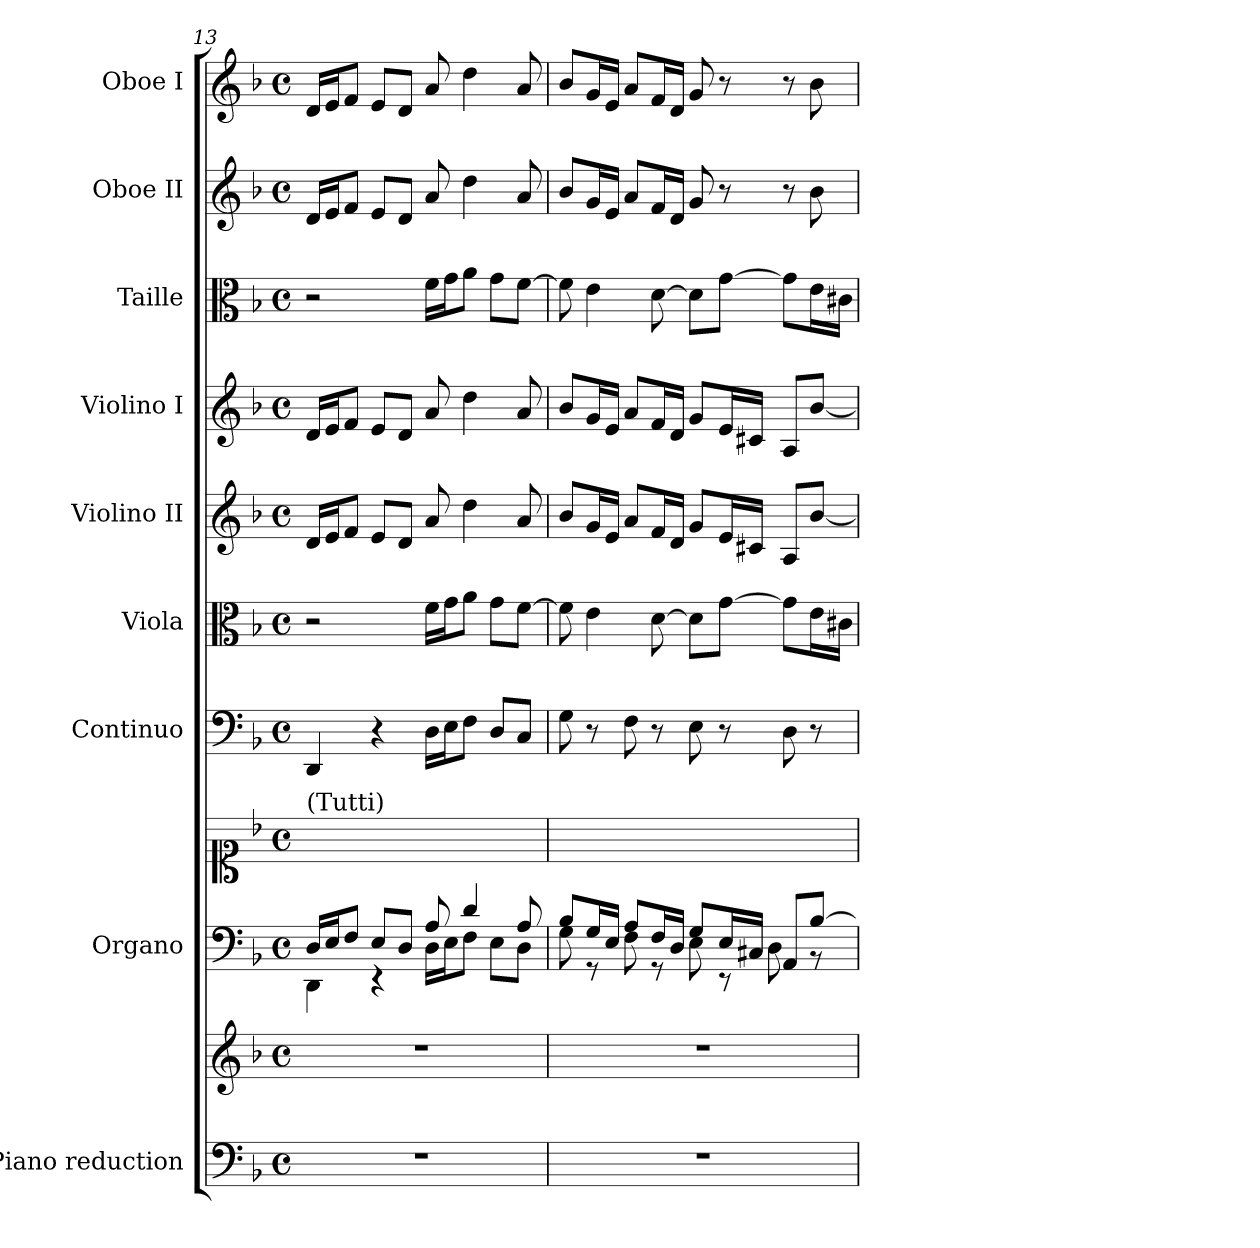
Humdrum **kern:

**kern	**kern	**kern	**kern	**kern	**kern	**kern	**kern	**kern	**kern	**kern
*part9	*part9	*part8	*part8	*part7	*part6	*part5	*part4	*part3	*part2	*part1
*staff11	*staff10	*staff9	*staff8	*staff7	*staff6	*staff5	*staff4	*staff3	*staff2	*staff1
*I"Piano reduction	*	*I"Organo	*	*I"Continuo	*I"Viola	*I"Violino II	*I"Violino I	*I"Taille	*I"Oboe II	*I"Oboe I
*I'Pno	*	*	*	*	*I'Vla	*I'Vln	*I'Vln	*	*I'Ob	*I'Ob
!!LO:PB:g=z
*clefF4	*clefG2	*clefF4	*clefC1	*clefF4	*clefC3	*clefG2	*clefG2	*clefC3	*clefG2	*clefG2
*k[b-]	*k[b-]	*k[b-]	*k[b-]	*k[b-]	*k[b-]	*k[b-]	*k[b-]	*k[b-]	*k[b-]	*k[b-]
*M4/4	*M4/4	*M4/4	*M4/4	*M4/4	*M4/4	*M4/4	*M4/4	*M4/4	*M4/4	*M4/4
*met(c)	*met(c)	*met(c)	*met(c)	*met(c)	*met(c)	*met(c)	*met(c)	*met(c)	*met(c)	*met(c)
=13	=13	=13	=13	=13	=13	=13	=13	=13	=13	=13
*	*	*^	*	*	*	*	*	*	*	*
!	!	!	!	!LO:TX:a:t=(Tutti)	!	!	!	!	!	!	!
1r	1r	16D/LL	4DD\	1ryy	4DD/	2r	16d/LL	16d/LL	2r	16d/LL	16d/LL
.	.	16E/J	.	.	.	.	16e/J	16e/J	.	16e/J	16e/J
.	.	8F/J	.	.	.	.	8f/J	8f/J	.	8f/J	8f/J
.	.	8E/L	4r	.	4r	.	8e/L	8e/L	.	8e/L	8e/L
.	.	8D/J	.	.	.	.	8d/J	8d/J	.	8d/J	8d/J
.	.	8A/	16D\LL	.	16D\LL	16f\LL	8a/	8a/	16f\LL	8a/	8a/
.	.	.	16E\J	.	16E\J	16g\J	.	.	16g\J	.	.
.	.	4d/	8F\J	.	8F\J	8a\J	4dd\	4dd\	8a\J	4dd\	4dd\
.	.	.	8E\L	.	8D/L	8g\L	.	.	8g\L	.	.
.	.	8A/	8D\J	.	8C/J	[8f\J	8a/	8a/	[8f\J	8a/	8a/
=14	=14	=14	=14	=14	=14	=14	=14	=14	=14	=14	=14
1r	1r	8B-/L	8G\	1ryy	8G\	8f\]	8b-/L	8b-/L	8f\]	8b-/L	8b-/L
.	.	16G/L	8r	.	8r	4e\	16g/L	16g/L	4e\	16g/L	16g/L
.	.	16E/JJ	.	.	.	.	16e/JJ	16e/JJ	.	16e/JJ	16e/JJ
.	.	8A/L	8F\	.	8F\	.	8a/L	8a/L	.	8a/L	8a/L
.	.	16F/L	8r	.	8r	[8d\	16f/L	16f/L	[8d\	16f/L	16f/L
.	.	16D/JJ	.	.	.	.	16d/JJ	16d/JJ	.	16d/JJ	16d/JJ
.	.	8G/L	8E\	.	8E\	8d\L]	8g/L	8g/L	8d\L]	8g/	8g/
.	.	16E/L	8r	.	8r	[8g\J	16e/L	16e/L	[8g\J	8r	8r
.	.	16C#X/JJ	.	.	.	.	16c#X/JJ	16c#X/JJ	.	.	.
.	.	8AA/L	8D\	.	8D\	8g\L]	8A/L	8A/L	8g\L]	8r	8r
.	.	[8B-/J	8r	.	8r	16e\L	[8b-/J	[8b-/J	16e\L	8b-\	8b-\
.	.	.	.	.	.	16c#X\JJ	.	.	16c#X\JJ	.	.
*	*	*v	*v	*	*	*	*	*	*	*	*
=	=	=	=	=	=	=	=	=	=	=
*-	*-	*-	*-	*-	*-	*-	*-	*-	*-	*-
